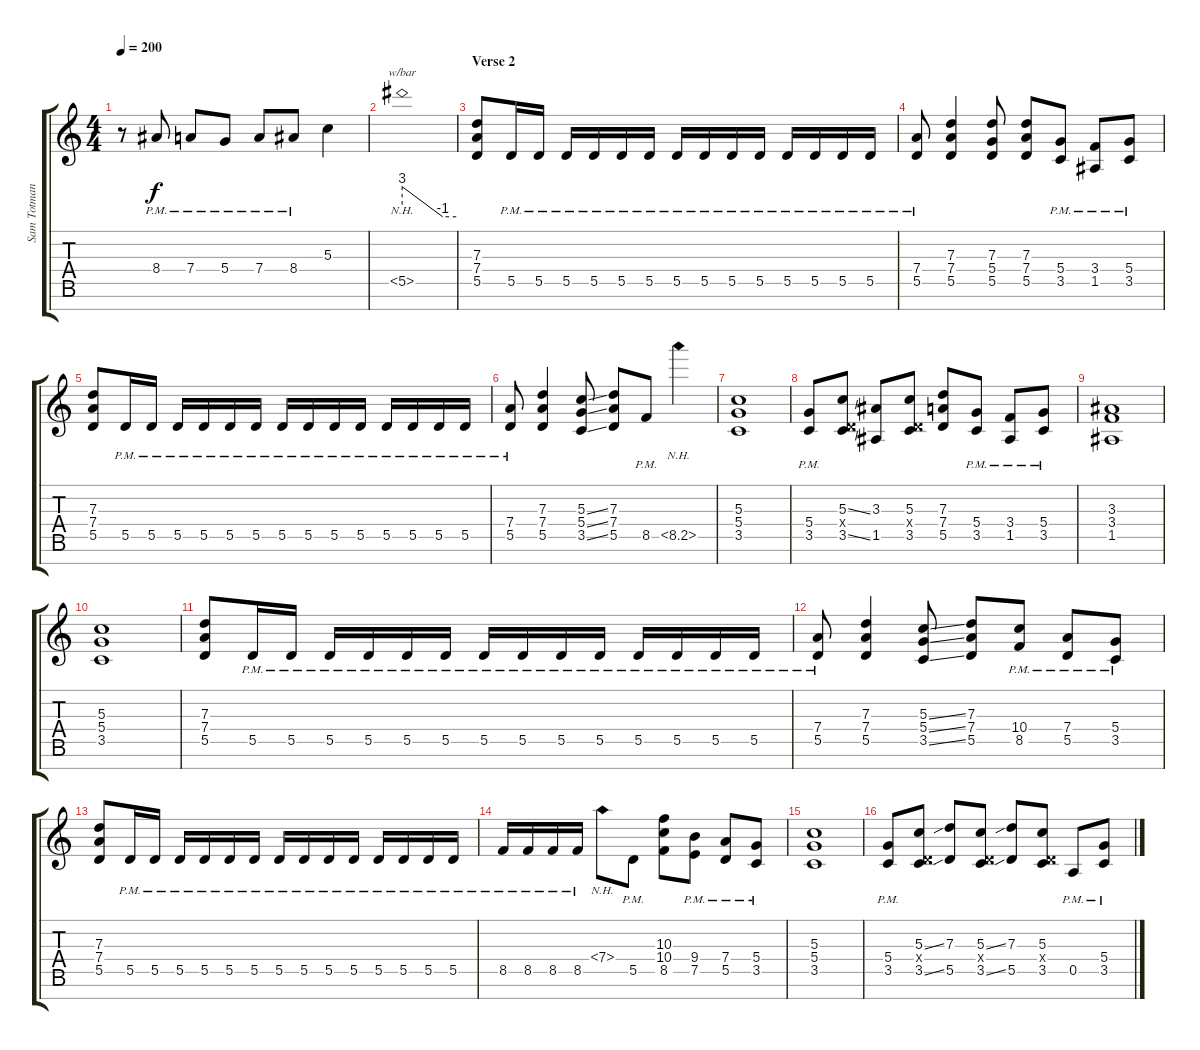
\track ("Sam Totman | Lead" "Sam Totman") {instrument overdrivenguitar}
\staff {score tabs}
\tuning (E4 B3 G3 D3 A2 E2 B1) {hide}
\ts (4 4)
\tempo 200
\clef g2
\ks c
r.8{dy f} 8.4{pm}.8 7.4{pm}.8 5.4{pm}.8 7.4{pm}.8 8.4{pm}.8 5.3.4 |
5.5{nh}.1{tbe (custom default 0 12 45 -4 60 -4)} |
\section ("" "Verse 2")
(7.3 7.4 5.5).8 5.5{pm}.16 5.5{pm}.16 5.5{pm}.16 5.5{pm}.16 5.5{pm}.16 5.5{pm}.16 5.5{pm}.16 5.5{pm}.16 5.5{pm}.16 5.5{pm}.16 5.5{pm}.16 5.5{pm}.16 5.5{pm}.16 5.5{pm}.16 |
(7.4{pm} 5.5{pm}).8 (7.3 7.4 5.5).4 (7.3 5.4 5.5).8 (7.3 7.4 5.5).8 (5.4{pm} 3.5{pm}).8 (3.4{pm} 1.5{pm}).8 (5.4{pm} 3.5{pm}).8 |
(7.3 7.4 5.5).8 5.5{pm}.16 5.5{pm}.16 5.5{pm}.16 5.5{pm}.16 5.5{pm}.16 5.5{pm}.16 5.5{pm}.16 5.5{pm}.16 5.5{pm}.16 5.5{pm}.16 5.5{pm}.16 5.5{pm}.16 5.5{pm}.16 5.5{pm}.16 |
(7.4{pm} 5.5{pm}).8 (7.3 7.4 5.5).4 (5.3{ss} 5.4{ss} 3.5{ss}).8 (7.3 7.4 5.5).8 8.5{pm}.8 8.5{nh}.4 |
(5.3 5.4 3.5).1 |
(5.4{pm} 3.5{pm}).8 (5.3{ss} 0.4{x} 3.5{ss}).8 (3.3 1.5).8 (5.3 0.4{x} 3.5).8 (7.3 7.4 5.5).8 (5.4{pm} 3.5{pm}).8 (3.4{pm} 1.5{pm}).8 (5.4{pm} 3.5{pm}).8 |
(3.3 3.4 1.5).1 |
(5.3 5.4 3.5).1 |
(7.3 7.4 5.5).8 5.5{pm}.16 5.5{pm}.16 5.5{pm}.16 5.5{pm}.16 5.5{pm}.16 5.5{pm}.16 5.5{pm}.16 5.5{pm}.16 5.5{pm}.16 5.5{pm}.16 5.5{pm}.16 5.5{pm}.16 5.5{pm}.16 5.5{pm}.16 |
(7.4{pm} 5.5{pm}).8 (7.3 7.4 5.5).4 (5.3{ss} 5.4{ss} 3.5{ss}).8 (7.3 7.4 5.5).8 (10.4{pm} 8.5{pm}).8 (7.4{pm} 5.5{pm}).8 (5.4{pm} 3.5{pm}).8 |
(7.3 7.4 5.5).8 5.5{pm}.16 5.5{pm}.16 5.5{pm}.16 5.5{pm}.16 5.5{pm}.16 5.5{pm}.16 5.5{pm}.16 5.5{pm}.16 5.5{pm}.16 5.5{pm}.16 5.5{pm}.16 5.5{pm}.16 5.5{pm}.16 5.5{pm}.16 |
8.5{pm}.16 8.5{pm}.16 8.5{pm}.16 8.5{pm}.16 7.4{nh}.8 5.5{pm}.8 (10.3 10.4 8.5).8 (9.4{pm} 7.5{pm}).8 (7.4{pm} 5.5{pm}).8 (5.4{pm} 3.5{pm}).8 |
(5.3 5.4 3.5).1 |
(5.4{pm} 3.5{pm}).8 (5.3{ss} 0.4{x} 3.5{ss}).8 (7.3 5.5).8 (5.3{ss} 0.4{x} 3.5{ss}).8 (7.3 5.5).8 (5.3 0.4{x} 3.5).8 0.5{pm}.8 (5.4{pm} 3.5{pm}).8
